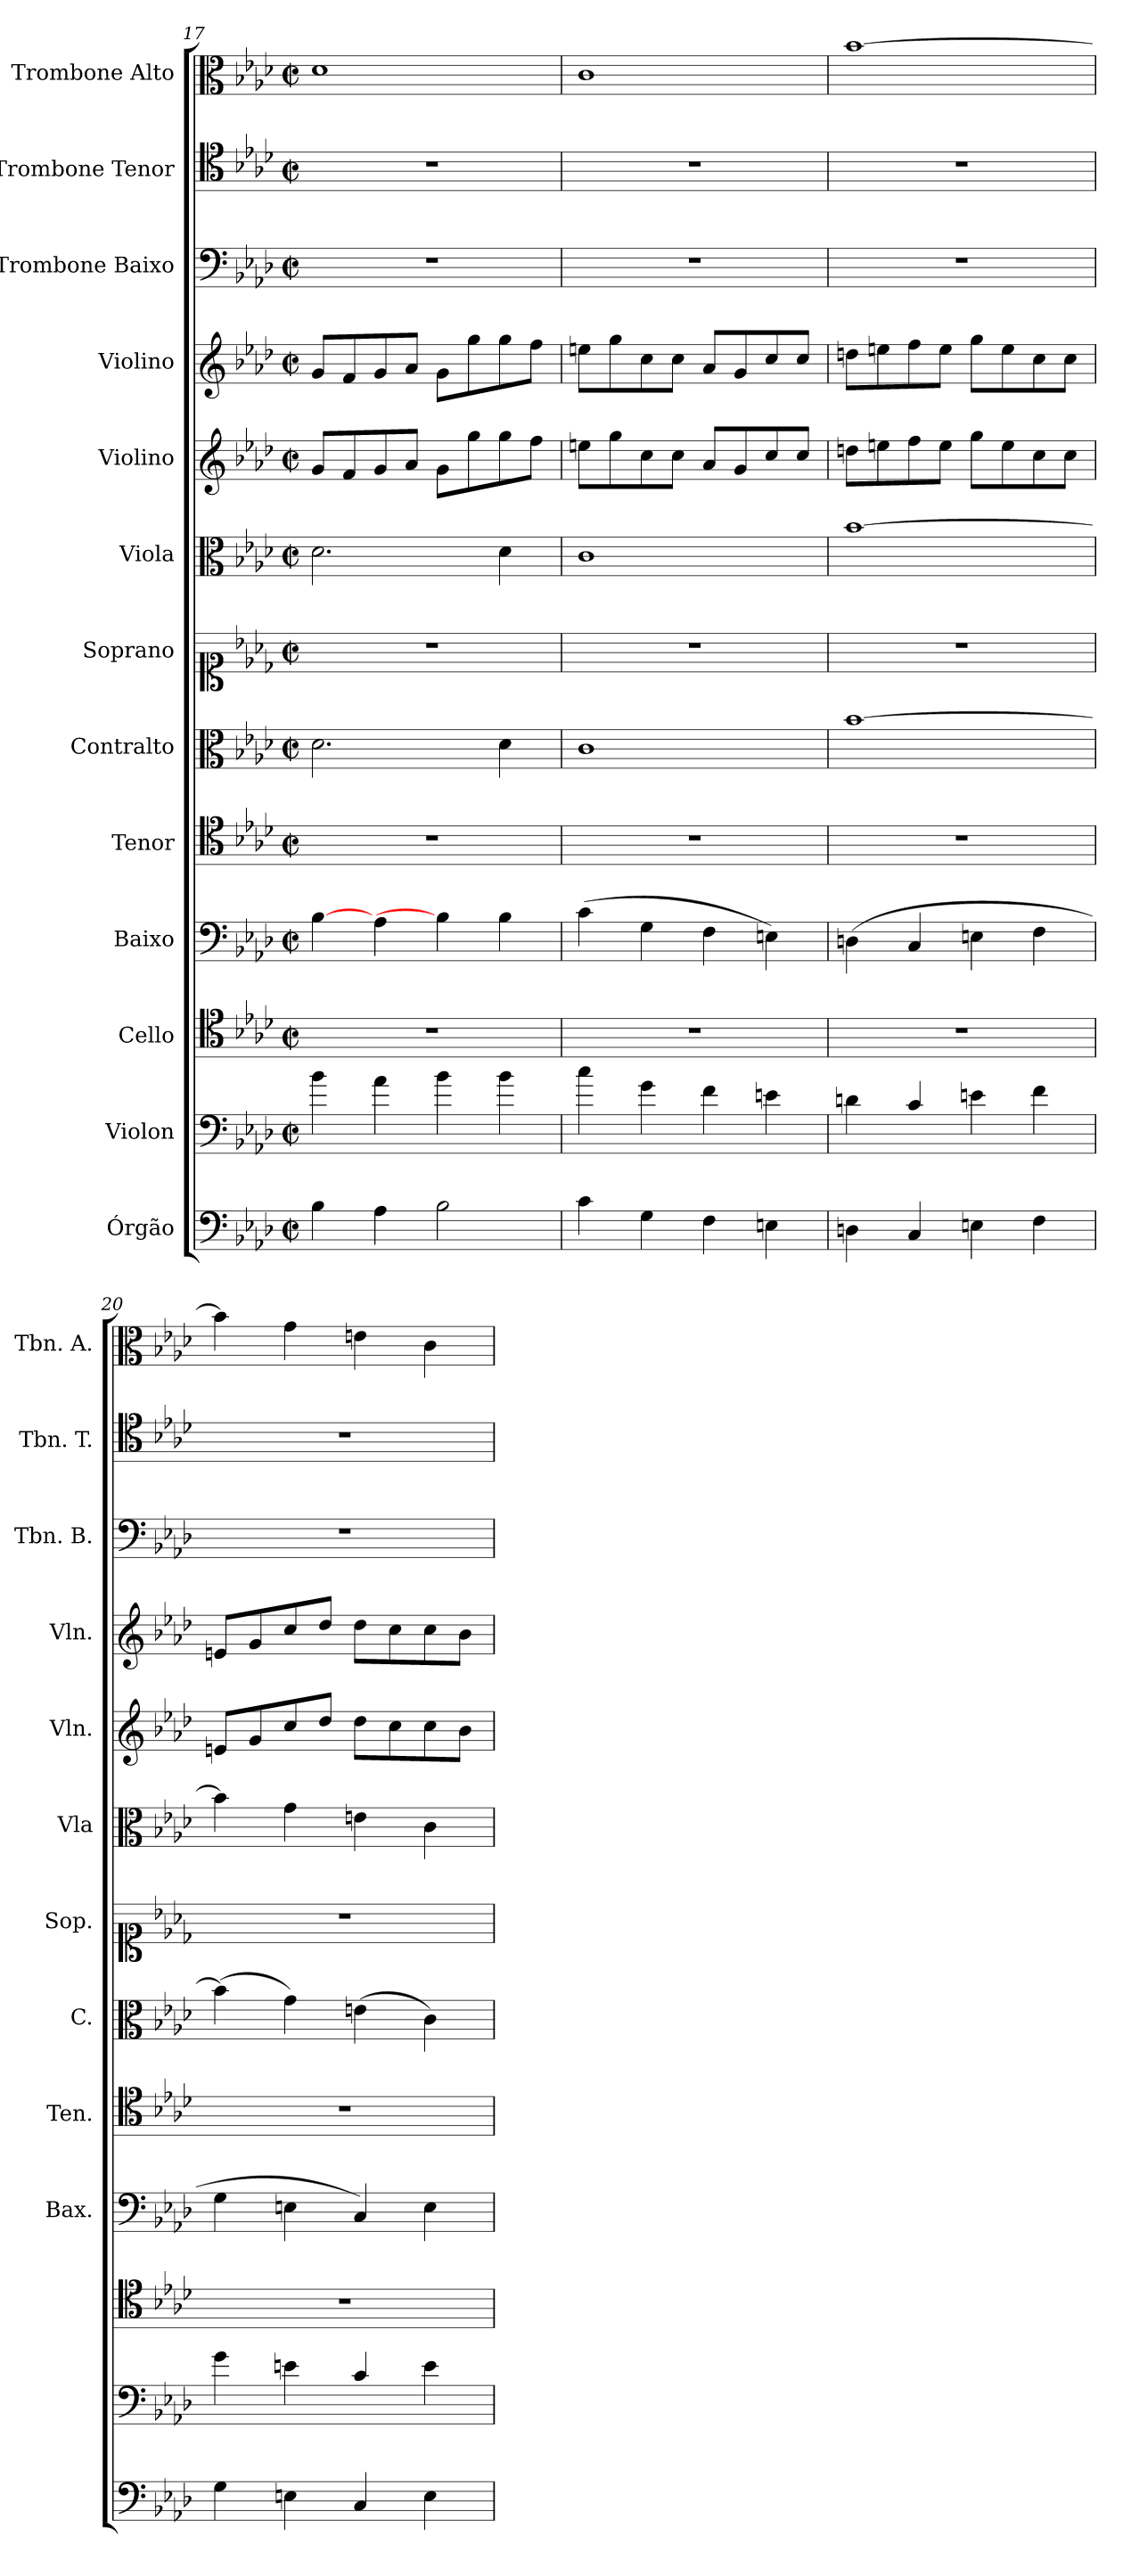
**kern	**kern	**kern	**kern	**kern	**kern	**kern	**kern	**kern	**kern	**kern	**kern	**kern
*part13	*part12	*part11	*part10	*part9	*part8	*part7	*part6	*part5	*part4	*part3	*part2	*part1
*staff13	*staff12	*staff11	*staff10	*staff9	*staff8	*staff7	*staff6	*staff5	*staff4	*staff3	*staff2	*staff1
*I"Órgão	*I"Violon	*I"Cello	*I"Baixo	*I"Tenor	*I"Contralto	*I"Soprano	*I"Viola	*I"Violino	*I"Violino	*I"Trombone Baixo	*I"Trombone Tenor	*I"Trombone Alto
*	*	*	*I'Bax.	*I'Ten.	*I'C.	*I'Sop.	*I'Vla	*I'Vln.	*I'Vln.	*I'Tbn. B.	*I'Tbn. T.	*I'Tbn. A.
*clefF4	*clefF4	*clefC4	*clefF4	*clefC4	*clefC3	*clefC1	*clefC3	*clefG2	*clefG2	*clefF4	*clefC4	*clefC3
*	*ITrd7c12	*	*	*	*	*	*	*	*	*	*	*
*k[b-e-a-d-]	*k[b-e-a-d-]	*k[b-e-a-d-]	*k[b-e-a-d-]	*k[b-e-a-d-]	*k[b-e-a-d-]	*k[b-e-a-d-]	*k[b-e-a-d-]	*k[b-e-a-d-]	*k[b-e-a-d-]	*k[b-e-a-d-]	*k[b-e-a-d-]	*k[b-e-a-d-]
*M2/2	*M2/2	*M2/2	*M2/2	*M2/2	*M2/2	*M2/2	*M2/2	*M2/2	*M2/2	*M2/2	*M2/2	*M2/2
*met(c|)	*met(c|)	*met(c|)	*met(c|)	*met(c|)	*met(c|)	*met(c|)	*met(c|)	*met(c|)	*met(c|)	*met(c|)	*met(c|)	*met(c|)
=17	=17	=17	=17	=17	=17	=17	=17	=17	=17	=17	=17	=17
4B-\	4B-\	1r	[4B-\	1r	2.d-\	1r	2.d-\	8g/L	8g/L	1r	1r	1d-
.	.	.	.	.	.	.	.	8f/	8f/	.	.	.
4A-\	4A-\	.	4A-\	.	.	.	.	8g/	8g/	.	.	.
.	.	.	.	.	.	.	.	8a-/J	8a-/J	.	.	.
2B-\	4B-\	.	4B-\]	.	.	.	.	8g\L	8g\L	.	.	.
.	.	.	.	.	.	.	.	8gg\	8gg\	.	.	.
.	4B-\	.	4B-\	.	4d-\	.	4d-\	8gg\	8gg\	.	.	.
.	.	.	.	.	.	.	.	8ff\J	8ff\J	.	.	.
=18	=18	=18	=18	=18	=18	=18	=18	=18	=18	=18	=18	=18
4c\	4c\	1r	(4c\	1r	1c	1r	1c	8een\L	8een\L	1r	1r	1c
.	.	.	.	.	.	.	.	8gg\	8gg\	.	.	.
4G\	4G\	.	4G\	.	.	.	.	8cc\	8cc\	.	.	.
.	.	.	.	.	.	.	.	8cc\J	8cc\J	.	.	.
4F\	4F\	.	4F\	.	.	.	.	8a-/L	8a-/L	.	.	.
.	.	.	.	.	.	.	.	8g/	8g/	.	.	.
4En\	4En\	.	4En\)	.	.	.	.	8cc/	8cc/	.	.	.
.	.	.	.	.	.	.	.	8cc/J	8cc/J	.	.	.
=19	=19	=19	=19	=19	=19	=19	=19	=19	=19	=19	=19	=19
4Dn\	4Dn\	1r	(4Dn\	1r	[1b-	1r	[1b-	8ddn\L	8ddn\L	1r	1r	[1b-
.	.	.	.	.	.	.	.	8een\	8een\	.	.	.
4C/	4C/	.	4C/	.	.	.	.	8ff\	8ff\	.	.	.
.	.	.	.	.	.	.	.	8ee\J	8ee\J	.	.	.
4En\	4En\	.	4En\	.	.	.	.	8gg\L	8gg\L	.	.	.
.	.	.	.	.	.	.	.	8ee\	8ee\	.	.	.
4F\	4F\	.	4F\	.	.	.	.	8cc\	8cc\	.	.	.
.	.	.	.	.	.	.	.	8cc\J	8cc\J	.	.	.
!!LO:PB:g=z
=20	=20	=20	=20	=20	=20	=20	=20	=20	=20	=20	=20	=20
4G\	4G\	1r	4G\	1r	(4b-\]	1r	4b-\]	8en/L	8en/L	1r	1r	4b-\]
.	.	.	.	.	.	.	.	8g/	8g/	.	.	.
4En\	4En\	.	4En\	.	4g\)	.	4g\	8cc/	8cc/	.	.	4g\
.	.	.	.	.	.	.	.	8dd-i/J	8dd-i/J	.	.	.
4C/	4C/	.	4C/)	.	(4en\	.	4en\	8dd-\L	8dd-\L	.	.	4en\
.	.	.	.	.	.	.	.	8cc\	8cc\	.	.	.
4E\	4E\	.	4E\	.	4c\)	.	4c\	8cc\	8cc\	.	.	4c\
.	.	.	.	.	.	.	.	8b-\J	8b-\J	.	.	.
=	=	=	=	=	=	=	=	=	=	=	=	=
*-	*-	*-	*-	*-	*-	*-	*-	*-	*-	*-	*-	*-
